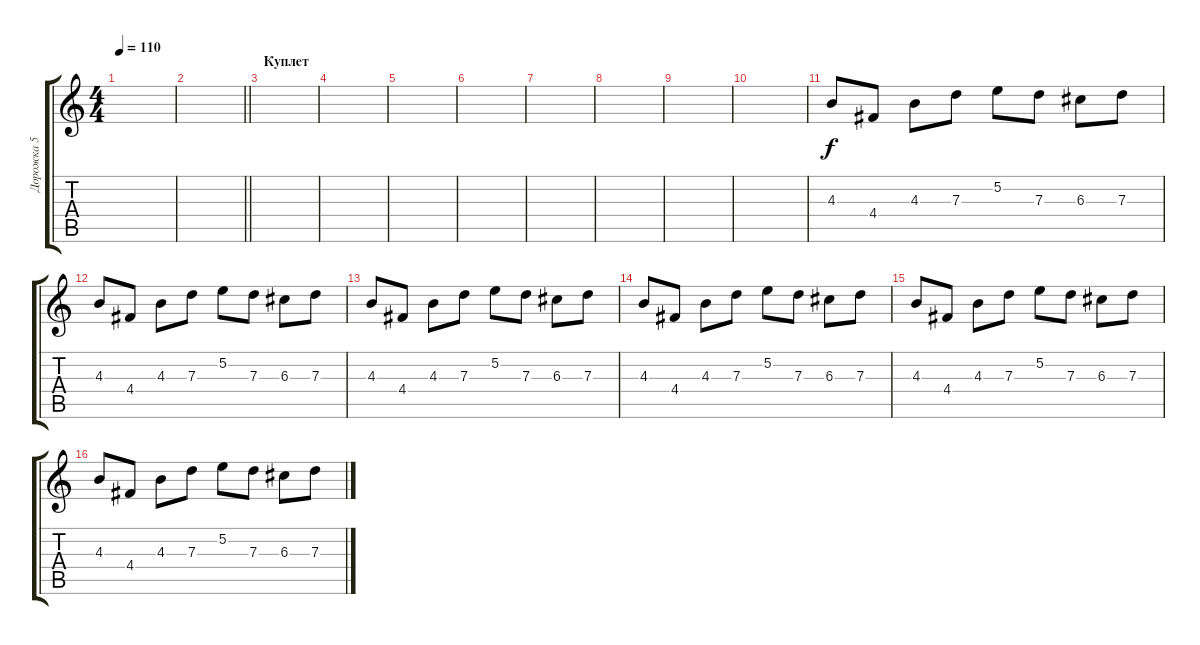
\track ("Дорожка 5" "Дорожка 5") {instrument acousticguitarsteel}
\staff {score tabs}
\tuning (E4 B3 G3 D3 A2 E2) {hide}
\ts (4 4)
\tempo 110
\clef g2
\ks c
|
\barLineRight lightlight
|
\section ("" "Куплет")
|
|
|
|
|
|
|
|
4.3.8{volume 9} 4.4.8 4.3.8 7.3.8 5.2.8 7.3.8 6.3.8 7.3.8 |
4.3.8 4.4.8 4.3.8 7.3.8 5.2.8 7.3.8 6.3.8 7.3.8 |
4.3.8 4.4.8 4.3.8 7.3.8 5.2.8 7.3.8 6.3.8 7.3.8 |
4.3.8 4.4.8 4.3.8 7.3.8 5.2.8 7.3.8 6.3.8 7.3.8 |
4.3.8 4.4.8 4.3.8 7.3.8 5.2.8 7.3.8 6.3.8 7.3.8 |
4.3.8 4.4.8 4.3.8 7.3.8 5.2.8 7.3.8 6.3.8 7.3.8
